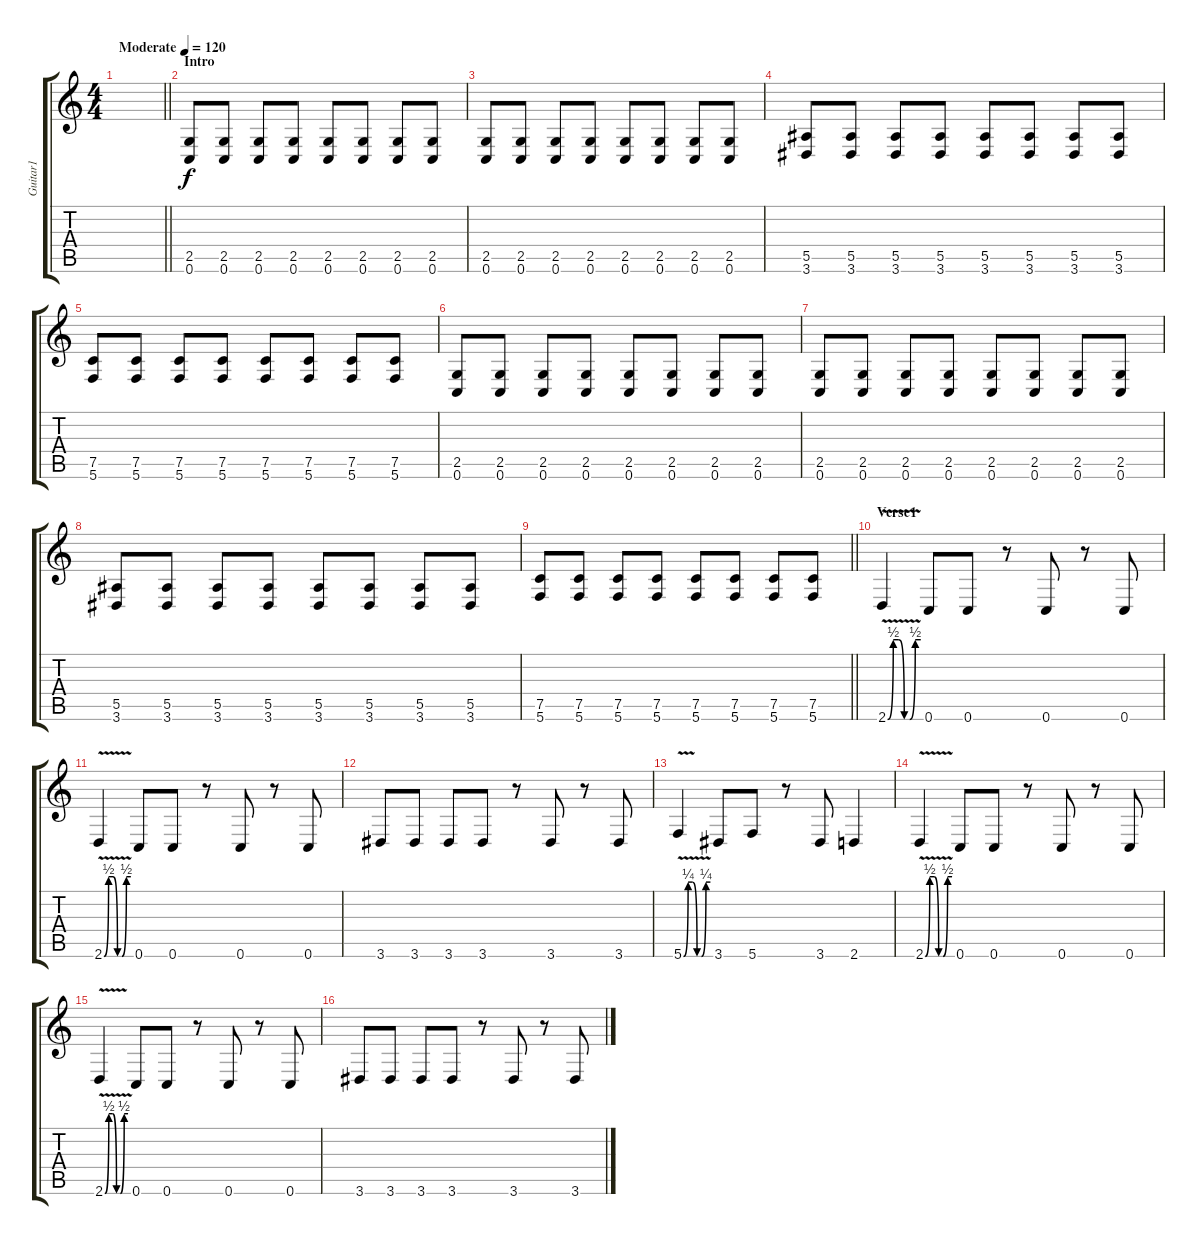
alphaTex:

\track ("Guitar1" "Guitar1") {instrument distortionguitar}
\staff {score tabs}
\tuning (C4 G3 Eb3 Bb2 F2 C2) {hide}
\ts (4 4)
\tempo (120 "Moderate")
\clef g2
\barLineRight lightlight
\ks c
|
\section ("" "Intro")
(2.5 0.6).8 (2.5 0.6).8 (2.5 0.6).8 (2.5 0.6).8 (2.5 0.6).8 (2.5 0.6).8 (2.5 0.6).8 (2.5 0.6).8 |
(2.5 0.6).8 (2.5 0.6).8 (2.5 0.6).8 (2.5 0.6).8 (2.5 0.6).8 (2.5 0.6).8 (2.5 0.6).8 (2.5 0.6).8 |
(5.5 3.6).8 (5.5 3.6).8 (5.5 3.6).8 (5.5 3.6).8 (5.5 3.6).8 (5.5 3.6).8 (5.5 3.6).8 (5.5 3.6).8 |
(7.5 5.6).8 (7.5 5.6).8 (7.5 5.6).8 (7.5 5.6).8 (7.5 5.6).8 (7.5 5.6).8 (7.5 5.6).8 (7.5 5.6).8 |
(2.5 0.6).8 (2.5 0.6).8 (2.5 0.6).8 (2.5 0.6).8 (2.5 0.6).8 (2.5 0.6).8 (2.5 0.6).8 (2.5 0.6).8 |
(2.5 0.6).8 (2.5 0.6).8 (2.5 0.6).8 (2.5 0.6).8 (2.5 0.6).8 (2.5 0.6).8 (2.5 0.6).8 (2.5 0.6).8 |
(5.5 3.6).8 (5.5 3.6).8 (5.5 3.6).8 (5.5 3.6).8 (5.5 3.6).8 (5.5 3.6).8 (5.5 3.6).8 (5.5 3.6).8 |
\barLineRight lightlight
(7.5 5.6).8 (7.5 5.6).8 (7.5 5.6).8 (7.5 5.6).8 (7.5 5.6).8 (7.5 5.6).8 (7.5 5.6).8 (7.5 5.6).8 |
\section ("" "Verse1")
2.6{be (custom 0 0 10 2 20 2 30 0 40 0 50 2 60 2) v}.4 0.6.8 0.6.8 r.8 0.6.8 r.8 0.6.8 |
2.6{be (custom 0 0 10 2 20 2 30 0 40 0 50 2 60 2) v}.4 0.6.8 0.6.8 r.8 0.6.8 r.8 0.6.8 |
3.6.8 3.6.8 3.6.8 3.6.8 r.8 3.6.8 r.8 3.6.8 |
5.6{be (custom 0 0 10 1 20 1 30 0 40 0 50 1 60 1) v}.4 3.6.8 5.6.8 r.8 3.6.8 2.6.4 |
2.6{be (custom 0 0 10 2 20 2 30 0 40 0 50 2 60 2) v}.4 0.6.8 0.6.8 r.8 0.6.8 r.8 0.6.8 |
2.6{be (custom 0 0 10 2 20 2 30 0 40 0 50 2 60 2) v}.4 0.6.8 0.6.8 r.8 0.6.8 r.8 0.6.8 |
3.6.8 3.6.8 3.6.8 3.6.8 r.8 3.6.8 r.8 3.6.8
